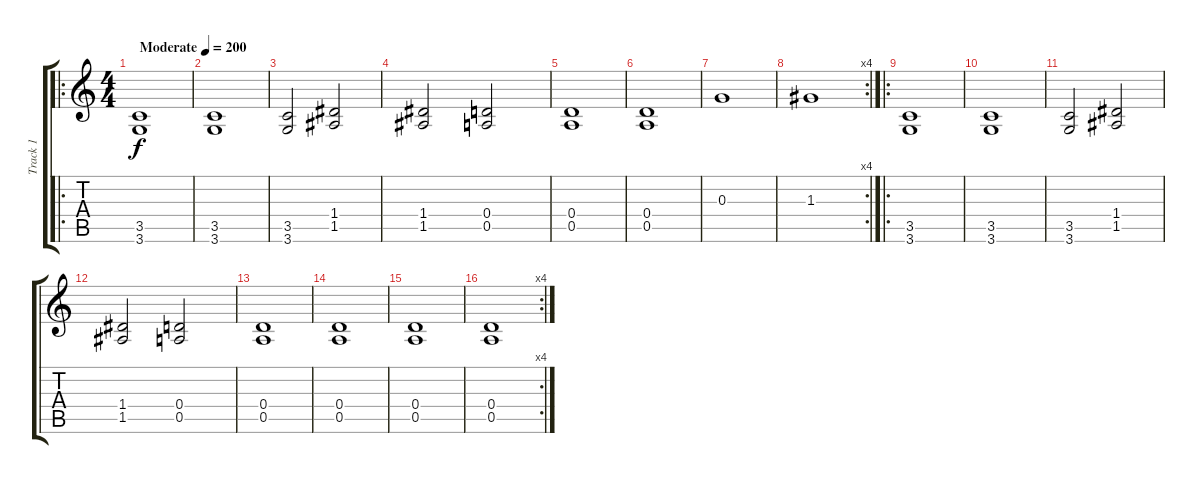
\track ("Track 1" "Track 1") {instrument distortionguitar}
\staff {score tabs}
\tuning (E4 B3 G3 D3 A2 E2) {hide}
\ro
\ts (4 4)
\tempo (200 "Moderate")
\clef g2
\ks c
(3.5 3.6).1{dy f instrument distortionguitar} |
(3.5 3.6).1 |
(3.5 3.6).2 (1.4 1.5).2 |
(1.4 1.5).2 (0.4 0.5).2 |
(0.4 0.5).1 |
(0.4 0.5).1 |
0.3.1 |
\rc 4
1.3.1 |
\ro
(3.5 3.6).1 |
(3.5 3.6).1 |
(3.5 3.6).2 (1.4 1.5).2 |
(1.4 1.5).2 (0.4 0.5).2 |
(0.4 0.5).1 |
(0.4 0.5).1 |
(0.4 0.5).1 |
\rc 4
(0.4 0.5).1
